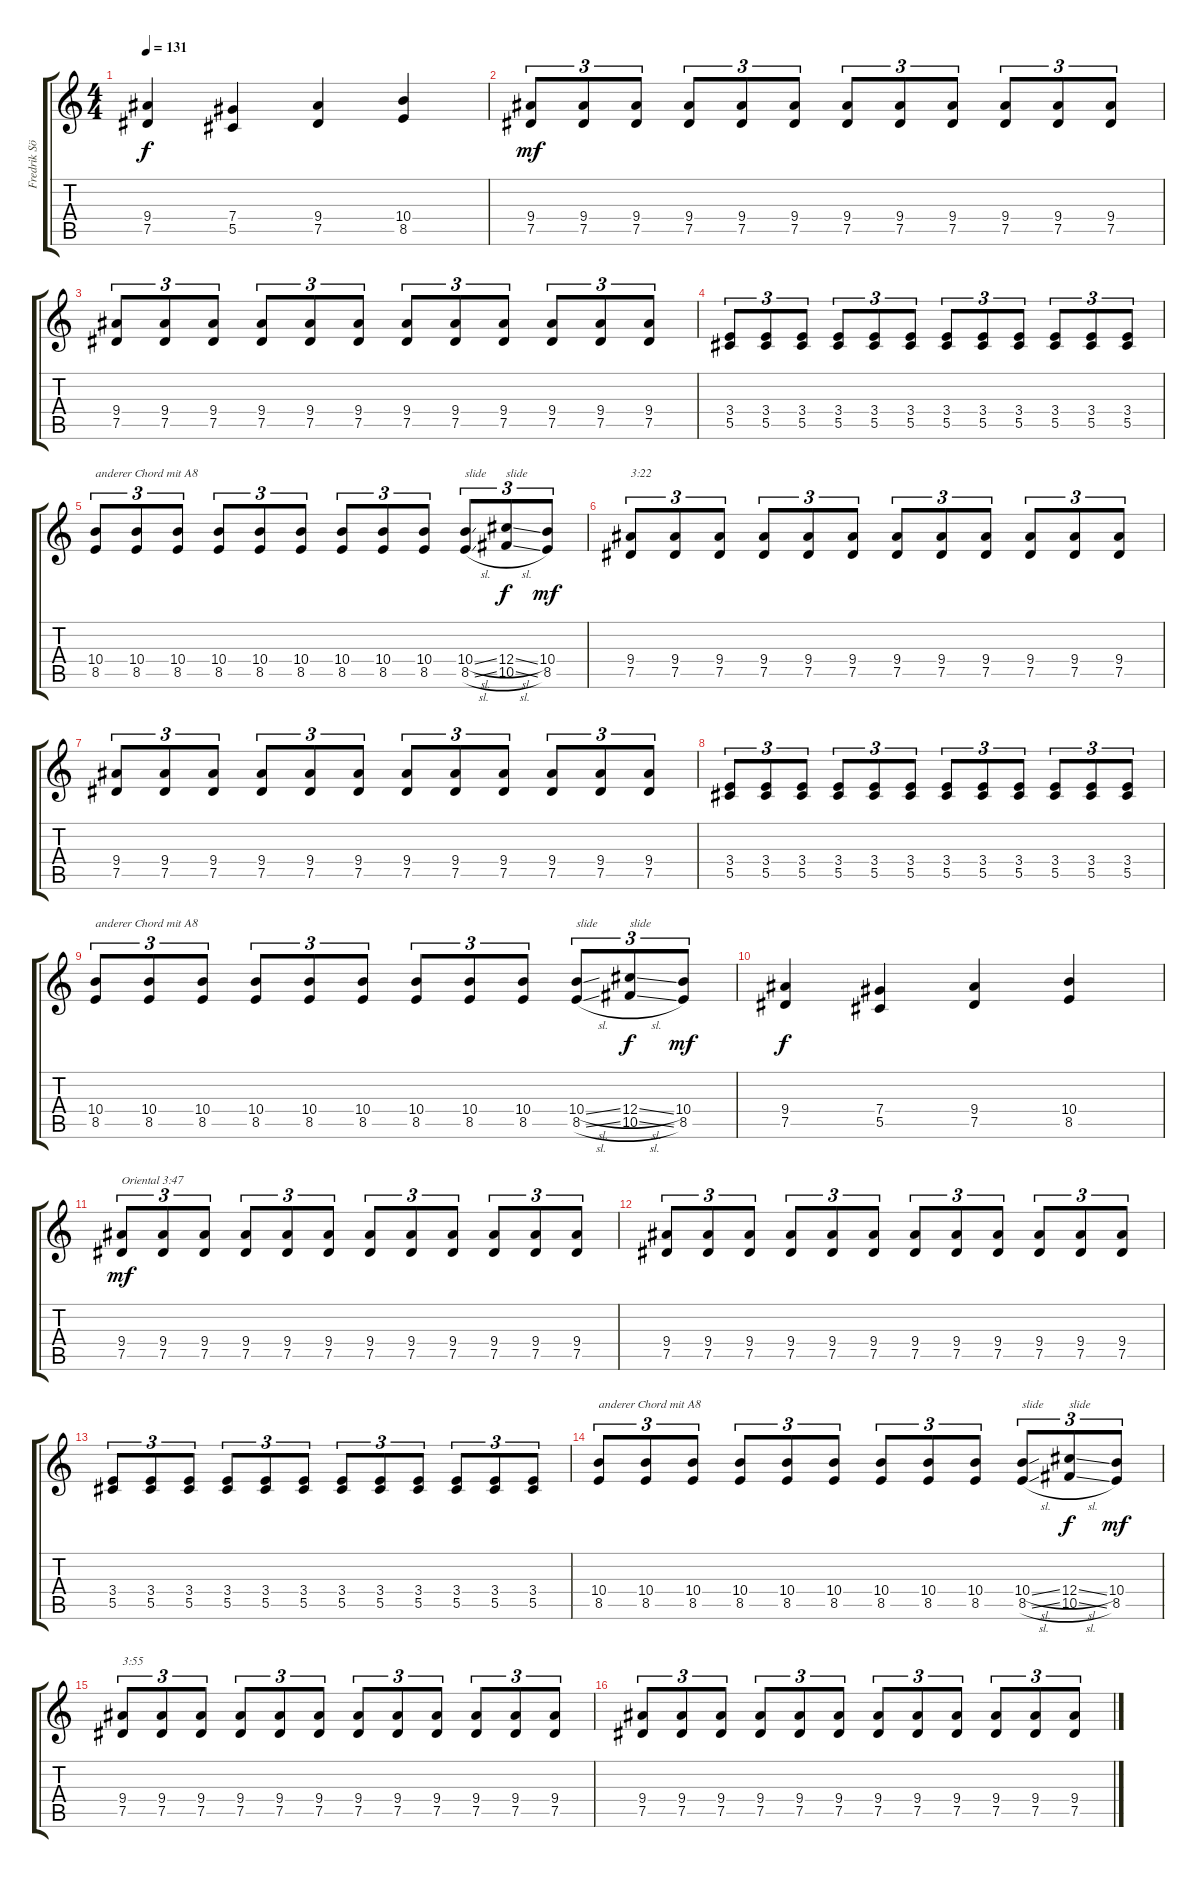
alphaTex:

\track ("Fredrik Söderberg (D# Tuning)" "Fredrik Sö") {instrument overdrivenguitar}
\staff {score tabs}
\tuning (Eb4 Bb3 Gb3 Db3 Ab2 Eb2) {hide}
\ts (4 4)
\tempo 131
\clef g2
\ks c
(9.4 7.5).4{dy f} (7.4 5.5).4 (9.4 7.5).4 (10.4 8.5).4 |
(9.4 7.5).8{tu (3 2) dy mf} (9.4 7.5).8{tu (3 2)} (9.4 7.5).8{tu (3 2)} (9.4 7.5).8{tu (3 2)} (9.4 7.5).8{tu (3 2)} (9.4 7.5).8{tu (3 2)} (9.4 7.5).8{tu (3 2)} (9.4 7.5).8{tu (3 2)} (9.4 7.5).8{tu (3 2)} (9.4 7.5).8{tu (3 2)} (9.4 7.5).8{tu (3 2)} (9.4 7.5).8{tu (3 2)} |
(9.4 7.5).8{tu (3 2)} (9.4 7.5).8{tu (3 2)} (9.4 7.5).8{tu (3 2)} (9.4 7.5).8{tu (3 2)} (9.4 7.5).8{tu (3 2)} (9.4 7.5).8{tu (3 2)} (9.4 7.5).8{tu (3 2)} (9.4 7.5).8{tu (3 2)} (9.4 7.5).8{tu (3 2)} (9.4 7.5).8{tu (3 2)} (9.4 7.5).8{tu (3 2)} (9.4 7.5).8{tu (3 2)} |
(3.4 5.5).8{tu (3 2)} (3.4 5.5).8{tu (3 2)} (3.4 5.5).8{tu (3 2)} (3.4 5.5).8{tu (3 2)} (3.4 5.5).8{tu (3 2)} (3.4 5.5).8{tu (3 2)} (3.4 5.5).8{tu (3 2)} (3.4 5.5).8{tu (3 2)} (3.4 5.5).8{tu (3 2)} (3.4 5.5).8{tu (3 2)} (3.4 5.5).8{tu (3 2)} (3.4 5.5).8{tu (3 2)} |
(10.4 8.5).8{tu (3 2) txt "anderer Chord mit A8"} (10.4 8.5).8{tu (3 2)} (10.4 8.5).8{tu (3 2)} (10.4 8.5).8{tu (3 2)} (10.4 8.5).8{tu (3 2)} (10.4 8.5).8{tu (3 2)} (10.4 8.5).8{tu (3 2)} (10.4 8.5).8{tu (3 2)} (10.4 8.5).8{tu (3 2)} (10.4{sl} 8.5{sl}).8{tu (3 2) txt "slide"} (12.4{sl} 10.5{sl}).8{tu (3 2) txt "slide" dy f} (10.4 8.5).8{tu (3 2) dy mf} |
(9.4 7.5).8{tu (3 2) txt "3:22"} (9.4 7.5).8{tu (3 2)} (9.4 7.5).8{tu (3 2)} (9.4 7.5).8{tu (3 2)} (9.4 7.5).8{tu (3 2)} (9.4 7.5).8{tu (3 2)} (9.4 7.5).8{tu (3 2)} (9.4 7.5).8{tu (3 2)} (9.4 7.5).8{tu (3 2)} (9.4 7.5).8{tu (3 2)} (9.4 7.5).8{tu (3 2)} (9.4 7.5).8{tu (3 2)} |
(9.4 7.5).8{tu (3 2)} (9.4 7.5).8{tu (3 2)} (9.4 7.5).8{tu (3 2)} (9.4 7.5).8{tu (3 2)} (9.4 7.5).8{tu (3 2)} (9.4 7.5).8{tu (3 2)} (9.4 7.5).8{tu (3 2)} (9.4 7.5).8{tu (3 2)} (9.4 7.5).8{tu (3 2)} (9.4 7.5).8{tu (3 2)} (9.4 7.5).8{tu (3 2)} (9.4 7.5).8{tu (3 2)} |
(3.4 5.5).8{tu (3 2)} (3.4 5.5).8{tu (3 2)} (3.4 5.5).8{tu (3 2)} (3.4 5.5).8{tu (3 2)} (3.4 5.5).8{tu (3 2)} (3.4 5.5).8{tu (3 2)} (3.4 5.5).8{tu (3 2)} (3.4 5.5).8{tu (3 2)} (3.4 5.5).8{tu (3 2)} (3.4 5.5).8{tu (3 2)} (3.4 5.5).8{tu (3 2)} (3.4 5.5).8{tu (3 2)} |
(10.4 8.5).8{tu (3 2) txt "anderer Chord mit A8"} (10.4 8.5).8{tu (3 2)} (10.4 8.5).8{tu (3 2)} (10.4 8.5).8{tu (3 2)} (10.4 8.5).8{tu (3 2)} (10.4 8.5).8{tu (3 2)} (10.4 8.5).8{tu (3 2)} (10.4 8.5).8{tu (3 2)} (10.4 8.5).8{tu (3 2)} (10.4{sl} 8.5{sl}).8{tu (3 2) txt "slide"} (12.4{sl} 10.5{sl}).8{tu (3 2) txt "slide" dy f} (10.4 8.5).8{tu (3 2) dy mf} |
(9.4 7.5).4{dy f} (7.4 5.5).4 (9.4 7.5).4 (10.4 8.5).4 |
(9.4 7.5).8{tu (3 2) txt "Oriental 3:47" dy mf} (9.4 7.5).8{tu (3 2)} (9.4 7.5).8{tu (3 2)} (9.4 7.5).8{tu (3 2)} (9.4 7.5).8{tu (3 2)} (9.4 7.5).8{tu (3 2)} (9.4 7.5).8{tu (3 2)} (9.4 7.5).8{tu (3 2)} (9.4 7.5).8{tu (3 2)} (9.4 7.5).8{tu (3 2)} (9.4 7.5).8{tu (3 2)} (9.4 7.5).8{tu (3 2)} |
(9.4 7.5).8{tu (3 2)} (9.4 7.5).8{tu (3 2)} (9.4 7.5).8{tu (3 2)} (9.4 7.5).8{tu (3 2)} (9.4 7.5).8{tu (3 2)} (9.4 7.5).8{tu (3 2)} (9.4 7.5).8{tu (3 2)} (9.4 7.5).8{tu (3 2)} (9.4 7.5).8{tu (3 2)} (9.4 7.5).8{tu (3 2)} (9.4 7.5).8{tu (3 2)} (9.4 7.5).8{tu (3 2)} |
(3.4 5.5).8{tu (3 2)} (3.4 5.5).8{tu (3 2)} (3.4 5.5).8{tu (3 2)} (3.4 5.5).8{tu (3 2)} (3.4 5.5).8{tu (3 2)} (3.4 5.5).8{tu (3 2)} (3.4 5.5).8{tu (3 2)} (3.4 5.5).8{tu (3 2)} (3.4 5.5).8{tu (3 2)} (3.4 5.5).8{tu (3 2)} (3.4 5.5).8{tu (3 2)} (3.4 5.5).8{tu (3 2)} |
(10.4 8.5).8{tu (3 2) txt "anderer Chord mit A8"} (10.4 8.5).8{tu (3 2)} (10.4 8.5).8{tu (3 2)} (10.4 8.5).8{tu (3 2)} (10.4 8.5).8{tu (3 2)} (10.4 8.5).8{tu (3 2)} (10.4 8.5).8{tu (3 2)} (10.4 8.5).8{tu (3 2)} (10.4 8.5).8{tu (3 2)} (10.4{sl} 8.5{sl}).8{tu (3 2) txt "slide"} (12.4{sl} 10.5{sl}).8{tu (3 2) txt "slide" dy f} (10.4 8.5).8{tu (3 2) dy mf} |
(9.4 7.5).8{tu (3 2) txt "3:55"} (9.4 7.5).8{tu (3 2)} (9.4 7.5).8{tu (3 2)} (9.4 7.5).8{tu (3 2)} (9.4 7.5).8{tu (3 2)} (9.4 7.5).8{tu (3 2)} (9.4 7.5).8{tu (3 2)} (9.4 7.5).8{tu (3 2)} (9.4 7.5).8{tu (3 2)} (9.4 7.5).8{tu (3 2)} (9.4 7.5).8{tu (3 2)} (9.4 7.5).8{tu (3 2)} |
(9.4 7.5).8{tu (3 2)} (9.4 7.5).8{tu (3 2)} (9.4 7.5).8{tu (3 2)} (9.4 7.5).8{tu (3 2)} (9.4 7.5).8{tu (3 2)} (9.4 7.5).8{tu (3 2)} (9.4 7.5).8{tu (3 2)} (9.4 7.5).8{tu (3 2)} (9.4 7.5).8{tu (3 2)} (9.4 7.5).8{tu (3 2)} (9.4 7.5).8{tu (3 2)} (9.4 7.5).8{tu (3 2)}
